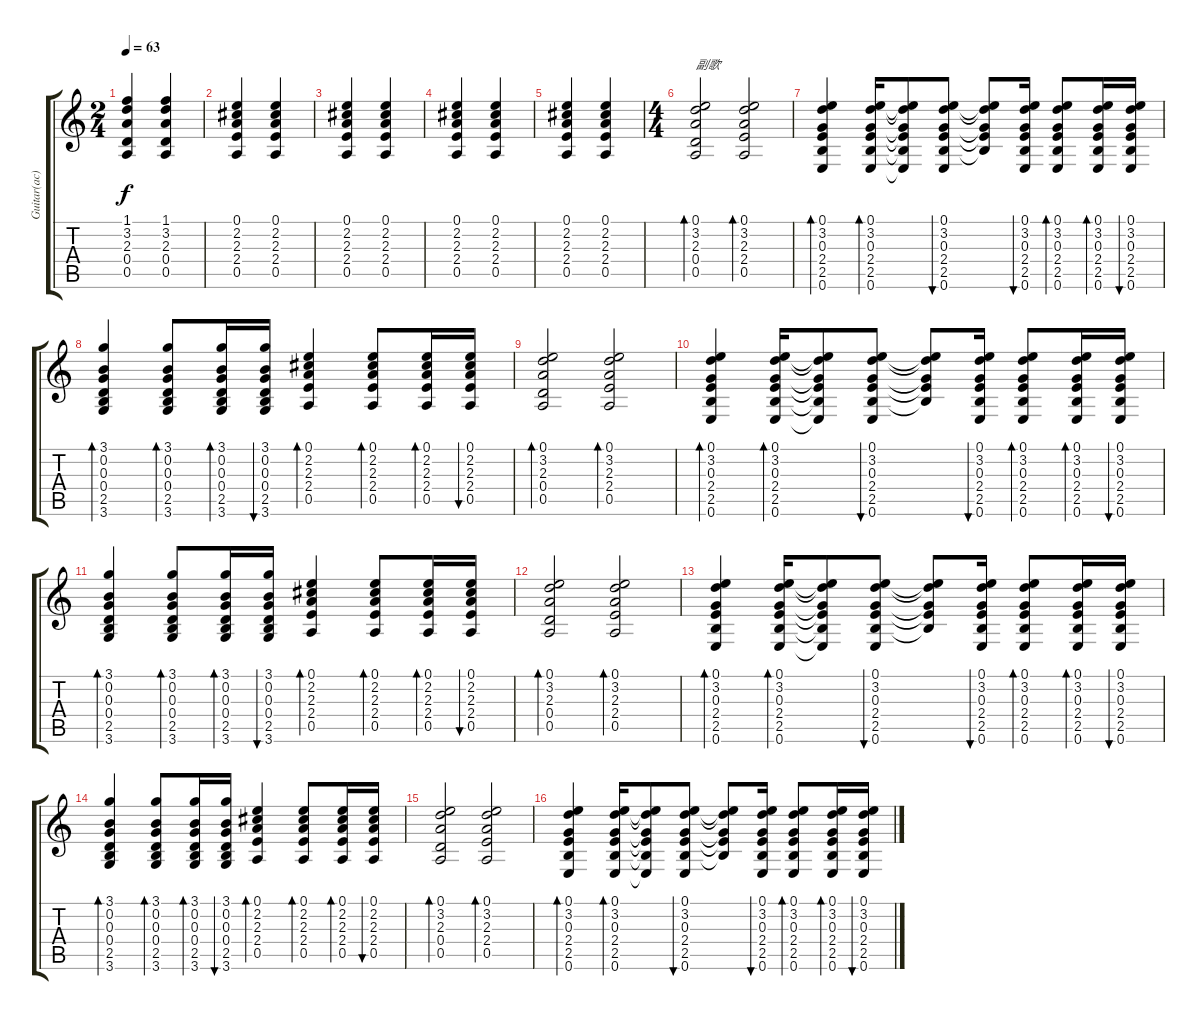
\track ("Guitar(ac)" "Guitar(ac)") {instrument acousticguitarsteel}
\staff {score tabs}
\tuning (E4 B3 G3 D3 A2 E2) {hide}
\ts (2 4)
\tempo 63
\clef g2
\ks c
(1.1 3.2 2.3 0.4 0.5).4{dy f} (1.1 3.2 2.3 0.4 0.5).4 |
(0.1 2.2 2.3 2.4 0.5).4 (0.1 2.2 2.3 2.4 0.5).4 |
(0.1 2.2 2.3 2.4 0.5).4 (0.1 2.2 2.3 2.4 0.5).4 |
(0.1 2.2 2.3 2.4 0.5).4 (0.1 2.2 2.3 2.4 0.5).4 |
(0.1 2.2 2.3 2.4 0.5).4 (0.1 2.2 2.3 2.4 0.5).4 |
\ts (4 4)
(0.1 3.2 2.3 0.4 0.5).2{bd 120 txt "副歌"} (0.1 3.2 2.3 2.4 0.5).2{bd 120} |
(0.1 3.2 0.3 2.4 2.5 0.6).4{bd 120} (0.1 3.2 0.3 2.4 2.5 0.6).16{bd 30} (0.1{t} 3.2{t} 0.3{t} 2.4{t} 2.5{t} 0.6{t}).8 (0.1 3.2 0.3 2.4 2.5 0.6).8{bu 30} (0.1{t} 3.2{t} 0.3{t} 2.4{t} 2.5{t}).8 (0.1 3.2 0.3 2.4 2.5 0.6).16{bu 30} (0.1 3.2 0.3 2.4 2.5 0.6).8{bd 30} (0.1 3.2 0.3 2.4 2.5 0.6).16{bd 30} (0.1 3.2 0.3 2.4 2.5 0.6).16{bu 30} |
(3.1 0.2 0.3 0.4 2.5 3.6).4{bd 30} (3.1 0.2 0.3 0.4 2.5 3.6).8{bd 30} (3.1 0.2 0.3 0.4 2.5 3.6).16{bd 30} (3.1 0.2 0.3 0.4 2.5 3.6).16{bu 30} (0.1 2.2 2.3 2.4 0.5).4{bd 30} (0.1 2.2 2.3 2.4 0.5).8{bd 30} (0.1 2.2 2.3 2.4 0.5).16{bd 30} (0.1 2.2 2.3 2.4 0.5).16{bu 30} |
(0.1 3.2 2.3 0.4 0.5).2{bd 120} (0.1 3.2 2.3 2.4 0.5).2{bd 120} |
(0.1 3.2 0.3 2.4 2.5 0.6).4{bd 120} (0.1 3.2 0.3 2.4 2.5 0.6).16{bd 30} (0.1{t} 3.2{t} 0.3{t} 2.4{t} 2.5{t} 0.6{t}).8 (0.1 3.2 0.3 2.4 2.5 0.6).8{bu 30} (0.1{t} 3.2{t} 0.3{t} 2.4{t} 2.5{t}).8 (0.1 3.2 0.3 2.4 2.5 0.6).16{bu 30} (0.1 3.2 0.3 2.4 2.5 0.6).8{bd 30} (0.1 3.2 0.3 2.4 2.5 0.6).16{bd 30} (0.1 3.2 0.3 2.4 2.5 0.6).16{bu 30} |
(3.1 0.2 0.3 0.4 2.5 3.6).4{bd 30} (3.1 0.2 0.3 0.4 2.5 3.6).8{bd 30} (3.1 0.2 0.3 0.4 2.5 3.6).16{bd 30} (3.1 0.2 0.3 0.4 2.5 3.6).16{bu 30} (0.1 2.2 2.3 2.4 0.5).4{bd 30} (0.1 2.2 2.3 2.4 0.5).8{bd 30} (0.1 2.2 2.3 2.4 0.5).16{bd 30} (0.1 2.2 2.3 2.4 0.5).16{bu 30} |
(0.1 3.2 2.3 0.4 0.5).2{bd 120} (0.1 3.2 2.3 2.4 0.5).2{bd 120} |
(0.1 3.2 0.3 2.4 2.5 0.6).4{bd 120} (0.1 3.2 0.3 2.4 2.5 0.6).16{bd 30} (0.1{t} 3.2{t} 0.3{t} 2.4{t} 2.5{t} 0.6{t}).8 (0.1 3.2 0.3 2.4 2.5 0.6).8{bu 30} (0.1{t} 3.2{t} 0.3{t} 2.4{t} 2.5{t}).8 (0.1 3.2 0.3 2.4 2.5 0.6).16{bu 30} (0.1 3.2 0.3 2.4 2.5 0.6).8{bd 30} (0.1 3.2 0.3 2.4 2.5 0.6).16{bd 30} (0.1 3.2 0.3 2.4 2.5 0.6).16{bu 30} |
(3.1 0.2 0.3 0.4 2.5 3.6).4{bd 30} (3.1 0.2 0.3 0.4 2.5 3.6).8{bd 30} (3.1 0.2 0.3 0.4 2.5 3.6).16{bd 30} (3.1 0.2 0.3 0.4 2.5 3.6).16{bu 30} (0.1 2.2 2.3 2.4 0.5).4{bd 30} (0.1 2.2 2.3 2.4 0.5).8{bd 30} (0.1 2.2 2.3 2.4 0.5).16{bd 30} (0.1 2.2 2.3 2.4 0.5).16{bu 30} |
(0.1 3.2 2.3 0.4 0.5).2{bd 120} (0.1 3.2 2.3 2.4 0.5).2{bd 120} |
(0.1 3.2 0.3 2.4 2.5 0.6).4{bd 120} (0.1 3.2 0.3 2.4 2.5 0.6).16{bd 30} (0.1{t} 3.2{t} 0.3{t} 2.4{t} 2.5{t} 0.6{t}).8 (0.1 3.2 0.3 2.4 2.5 0.6).8{bu 30} (0.1{t} 3.2{t} 0.3{t} 2.4{t} 2.5{t}).8 (0.1 3.2 0.3 2.4 2.5 0.6).16{bu 30} (0.1 3.2 0.3 2.4 2.5 0.6).8{bd 30} (0.1 3.2 0.3 2.4 2.5 0.6).16{bd 30} (0.1 3.2 0.3 2.4 2.5 0.6).16{bu 30}
